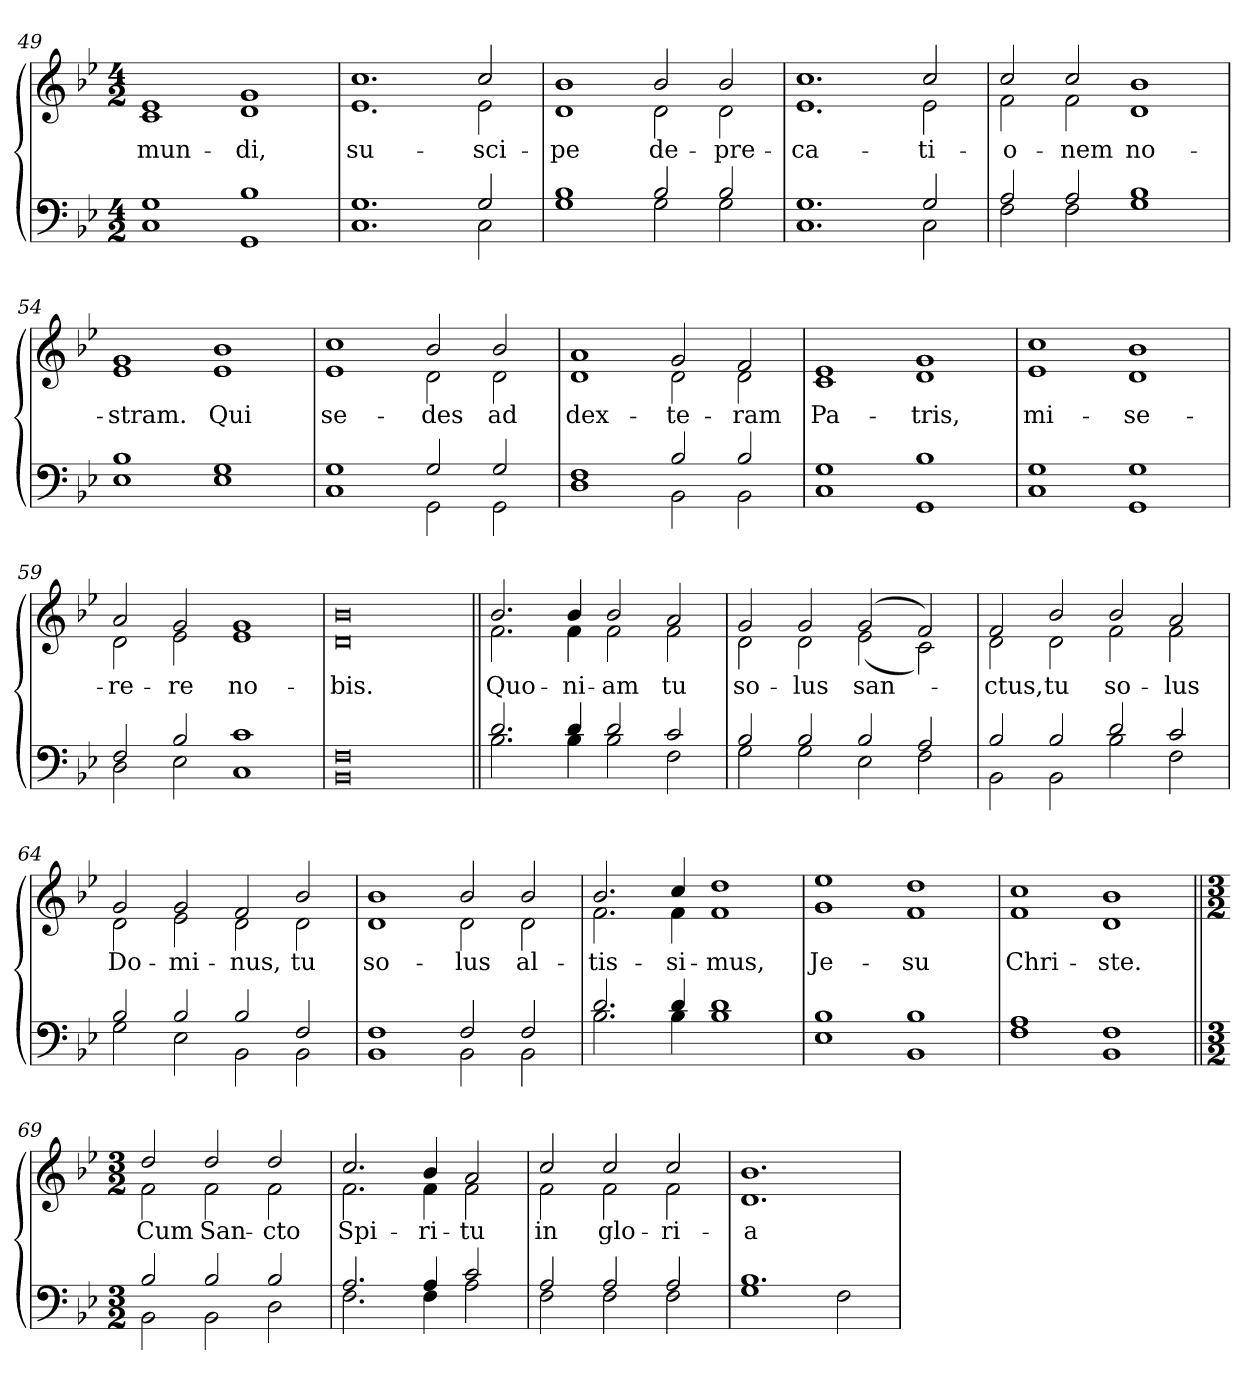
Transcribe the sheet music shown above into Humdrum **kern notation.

**kern	**kern	**text
*part1	*part1	*part1
*staff2	*staff1	*staff1
!!LO:LB:g=z
*clefF4	*clefG2	*
*k[b-e-]	*k[b-e-]	*
*B-:	*B-:	*
*M4/2	*M4/2	*
=49	=49	=49
*^	*	*
!	!	!	!LO:LY:b
*	*	*^	*
1G	1C	1e-	1c	mun-
!	!	!	!	!LO:LY:b
1B-	1GG	1g	1d	-di,
=50	=50	=50	=50	=50
!	!	!	!	!LO:LY:b
1.G	1.C	1.cc	1.e-	su-
!	!	!	!	!LO:LY:b
2G/	2C\	2cc/	2e-\	-sci-
=51	=51	=51	=51	=51
!	!	!	!	!LO:LY:b
1B-	1G	1b-	1d	-pe
!	!	!	!	!LO:LY:b
2B-/	2G\	2b-/	2d\	de-
!	!	!	!	!LO:LY:b
2B-/	2G\	2b-/	2d\	-pre-
=52	=52	=52	=52	=52
!	!	!	!	!LO:LY:b
1.G	1.C	1.cc	1.e-	-ca-
!	!	!	!	!LO:LY:b
2G/	2C\	2cc/	2e-\	-ti-
=53	=53	=53	=53	=53
!	!	!	!	!LO:LY:b
2A/	2F\	2cc/	2f\	-o-
!	!	!	!	!LO:LY:b
2A/	2F\	2cc/	2f\	-nem
!	!	!	!	!LO:LY:b
1B-	1G	1b-	1d	no-
=54	=54	=54	=54	=54
!	!	!	!	!LO:LY:b
1B-	1E-	1g	1e-	-stram.
!	!	!	!	!LO:LY:b
1G	1E-	1b-	1e-	Qui
!!LO:PB:g=z	!!
=55	=55	=55	=55	=55
!	!	!	!	!LO:LY:b
1G	1C	1cc	1e-	se-
!	!	!	!	!LO:LY:b
2G/	2GG\	2b-/	2d\	-des
!	!	!	!	!LO:LY:b
2G/	2GG\	2b-/	2d\	ad
=56	=56	=56	=56	=56
!	!	!	!	!LO:LY:b
1F	1D	1a	1d	dex-
!	!	!	!	!LO:LY:b
2B-/	2BB-\	2g/	2d\	-te-
!	!	!	!	!LO:LY:b
2B-/	2BB-\	2f/	2d\	-ram
=57	=57	=57	=57	=57
!	!	!	!	!LO:LY:b
1G	1C	1e-	1c	Pa-
!	!	!	!	!LO:LY:b
1B-	1GG	1g	1d	-tris,
=58	=58	=58	=58	=58
!	!	!	!	!LO:LY:b
1G	1C	1cc	1e-	mi-
!	!	!	!	!LO:LY:b
1G	1GG	1b-	1d	-se-
=59	=59	=59	=59	=59
!	!	!	!	!LO:LY:b
2F/	2D\	2a/	2d\	-re-
!	!	!	!	!LO:LY:b
2B-/	2E-\	2g/	2e-\	-re
!	!	!	!	!LO:LY:b
1c	1C	1g	1e-	no-
=60	=60	=60	=60	=60
!	!	!	!	!LO:LY:b
0F	0BB-	0b-	0d	-bis.
=61||	=61||	=61||	=61||	=61||
!	!	!	!	!LO:LY:b
2.d/	2.B-\	2.b-/	2.f\	Quo-
!	!	!	!	!LO:LY:b
4d/	4B-\	4b-/	4f\	-ni-
!	!	!	!	!LO:LY:b
2d/	2B-\	2b-/	2f\	-am
!	!	!	!	!LO:LY:b
2c/	2F\	2a/	2f\	tu
!!LO:LB:g=z	!!
=62	=62	=62	=62	=62
!	!	!	!	!LO:LY:b
2B-/	2G\	2g/	2d\	so-
!	!	!	!	!LO:LY:b
2B-/	2G\	2g/	2d\	-lus
!	!	!	!	!LO:LY:b
2B-/	2E-\	(2g/	(<2e-\	san-
2A/	2F\	2f/)	2c\)	.
=63	=63	=63	=63	=63
!	!	!	!	!LO:LY:b
2B-/	2BB-\	2f/	2d\	-ctus,
!	!	!	!	!LO:LY:b
2B-/	2BB-\	2b-/	2d\	tu
!	!	!	!	!LO:LY:b
2d/	2B-\	2b-/	2f\	so-
!	!	!	!	!LO:LY:b
2c/	2F\	2a/	2f\	-lus
=64	=64	=64	=64	=64
!	!	!	!	!LO:LY:b
2B-/	2G\	2g/	2d\	Do-
!	!	!	!	!LO:LY:b
2B-/	2E-\	2g/	2e-\	-mi-
!	!	!	!	!LO:LY:b
2B-/	2BB-\	2f/	2d\	-nus,
!	!	!	!	!LO:LY:b
2F/	2BB-\	2b-/	2d\	tu
!!LO:LB:g=z	!!
=65	=65	=65	=65	=65
!	!	!	!	!LO:LY:b
1F	1BB-	1b-	1d	so-
!	!	!	!	!LO:LY:b
2F/	2BB-\	2b-/	2d\	-lus
!	!	!	!	!LO:LY:b
2F/	2BB-\	2b-/	2d\	al-
=66	=66	=66	=66	=66
!	!	!	!	!LO:LY:b
2.d/	2.B-\	2.b-/	2.f\	-tis-
!	!	!	!	!LO:LY:b
4d/	4B-\	4cc/	4f\	-si-
!	!	!	!	!LO:LY:b
1d	1B-	1dd	1f	-mus,
=67	=67	=67	=67	=67
!	!	!	!	!LO:LY:b
1B-	1E-	1ee-	1g	Je-
!	!	!	!	!LO:LY:b
1B-	1BB-	1dd	1f	-su
=68	=68	=68	=68	=68
!	!	!	!	!LO:LY:b
1A	1F	1cc	1f	Chri-
!	!	!	!	!LO:LY:b
1F	1BB-	1b-	1d	-ste.
=69||	=69||	=69||	=69||	=69||
*M3/2	*	*M3/2	*	*
!	!	!	!	!LO:LY:b
2B-/	2BB-\	2dd/	2f\	Cum
!	!	!	!	!LO:LY:b
2B-/	2BB-\	2dd/	2f\	San-
!	!	!	!	!LO:LY:b
2B-/	2D\	2dd/	2f\	-cto
!!LO:LB:g=z	!!
=70	=70	=70	=70	=70
!	!	!	!	!LO:LY:b
2.A/	2.F\	2.cc/	2.f\	Spi-
!	!	!	!	!LO:LY:b
4A/	4F\	4b-/	4f\	-ri-
!	!	!	!	!LO:LY:b
2c/	2A\	2a/	2f\	-tu
=71	=71	=71	=71	=71
!	!	!	!	!LO:LY:b
2A/	2F\	2cc/	2f\	in
!	!	!	!	!LO:LY:b
2A/	2F\	2cc/	2f\	glo-
!	!	!	!	!LO:LY:b
2A/	2F\	2cc/	2f\	-ri-
=72	=72	=72	=72	=72
!	!	!	!	!LO:LY:b
1.B-	1G	1.b-	1.d	-a
.	2F\	.	.	.
*v	*v	*	*	*
*	*v	*v	*
=	=	=
*-	*-	*-
